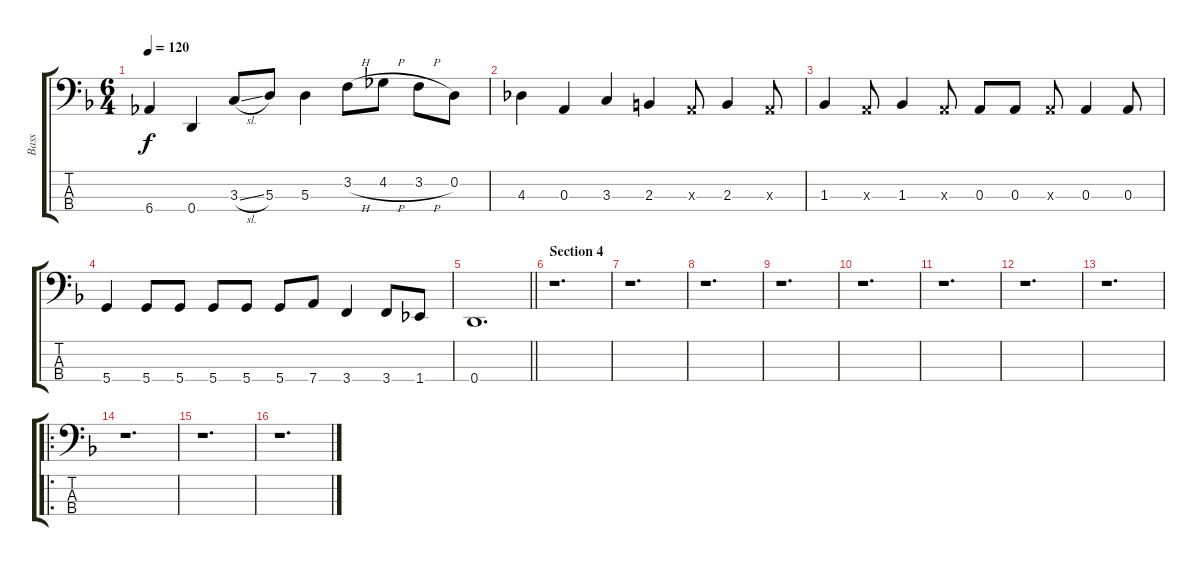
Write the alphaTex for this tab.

\track ("Bass" "Bass") {instrument electricbassfinger}
\staff {score tabs}
\tuning (G2 D2 A1 D1) {hide}
\ts (6 4)
\tempo 120
\clef f4
\ks f
6.4.4{dy f} 0.4.4 3.3{sl}.8 5.3.8 5.3.4 3.2{h}.8 4.2{h}.8 3.2{h}.8 0.2.8 |
4.3.4 0.3.4 3.3.4 2.3.4 0.3{x}.8 2.3.4 0.3{x}.8 |
1.3.4 0.3{x}.8 1.3.4 0.3{x}.8 0.3.8 0.3.8 0.3{x}.8 0.3.4 0.3.8 |
5.4.4 5.4.8 5.4.8 5.4.8 5.4.8 5.4.8 7.4.8 3.4.4 3.4.8 1.4.8 |
\barLineRight lightlight
0.4.1{d} |
\section ("" "Section 4")
r.1{d} |
r.1{d} |
r.1{d} |
r.1{d} |
r.1{d} |
r.1{d} |
r.1{d} |
r.1{d} |
\ro
r.1{d} |
r.1{d} |
r.1{d}
